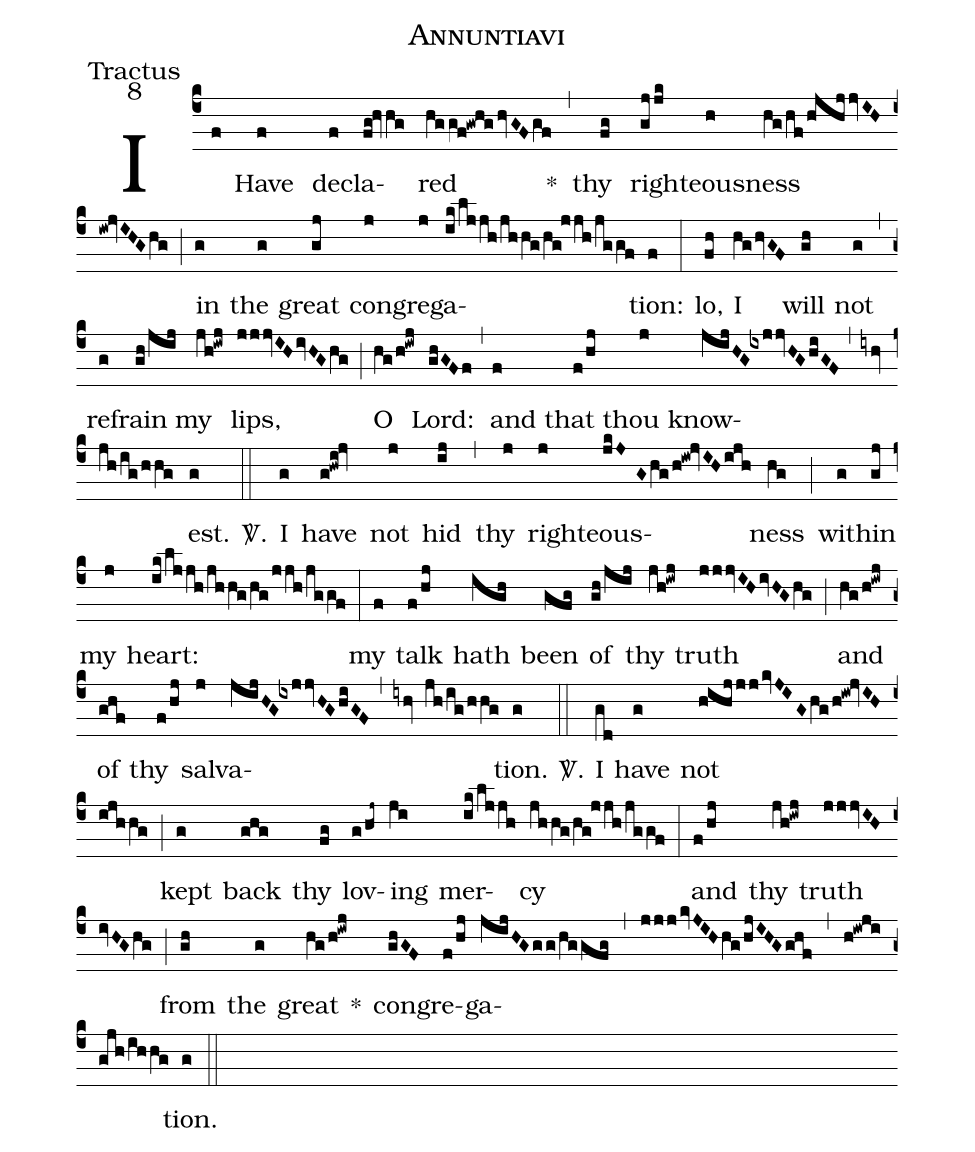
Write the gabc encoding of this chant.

name:Annuntiavi;
office-part:Tractus;
mode:8;
%%
(c4) I(f) Have(f) de(f)cla(fg!hvhg)red(hggf!gwhg/hvGF/gf) *(,) thy(fg) righ(gjjk)teous(h)ness(hg/hf/hjhj/jvIH/iw!jvIHG/hg) (;) in(g) the(g) great(gj) con(j)gre(j)ga(ik/ljjh/jhhg/hg!jjh/jggf)tion:(f) (:) lo,(fh) I(hg/hvGF) will(gh) not(g) (,) re(g)frain(gh/jij) my(jh!iwj) lips,(jjjvIH/ivHG/hg) (;) O(hg/h!iwj) Lord:(ghGFf) (,) and(f) that(f/hj) thou(j) know(jijHG!ixjjvHG/hiGF,iyhv jh/ig/hhg)est.(g) <sp>V/</sp>.(::) I(g) have(g!hwi!jv) not(j) hid(ij) (,) thy(j) righ(j)teous(jkJG/hg/h!iw!jvIH/ijh)ness(hg) (;) with(g)in(gj) my(j) heart:(ik/ljjh/jhhg/hg/jjh/jggf) (:) my(f) talk(f/hj) hath(igh) been(gfg) of(gh/jij) thy(jh!iwj) truth(jjjvIH/ivHG/hg) (;) and(hg/h!iwj) of(ghf) thy(f/hj) sal(j)va(jijHG!ixjjvHG/hiGF,iyhv jh/ig/hhg)tion.(g) <sp>V/</sp>.(::) I(gd) have(g) not(hihjjj/kvJIG/hg/h!iw!jvIHijhhg) (;) kept(g) back(ghg) thy(fg) lov(g/hj~)ing(ji) mer(ik/ljjh)cy(jhhg/hg!jjh/jggf) (:) and(f/hj) thy(jh!iwj) truth(jjjvIH/ivHG/hg) (;) from(gh) the(g) great(hg/h!iwj) *() con(ghGF)gre(f/hj)ga(jijHGgg/hggfg,jjj/kvJIH/hg/hjIHG/ghf,h!iwji gjh/ihhg)tion.(g) (::)
